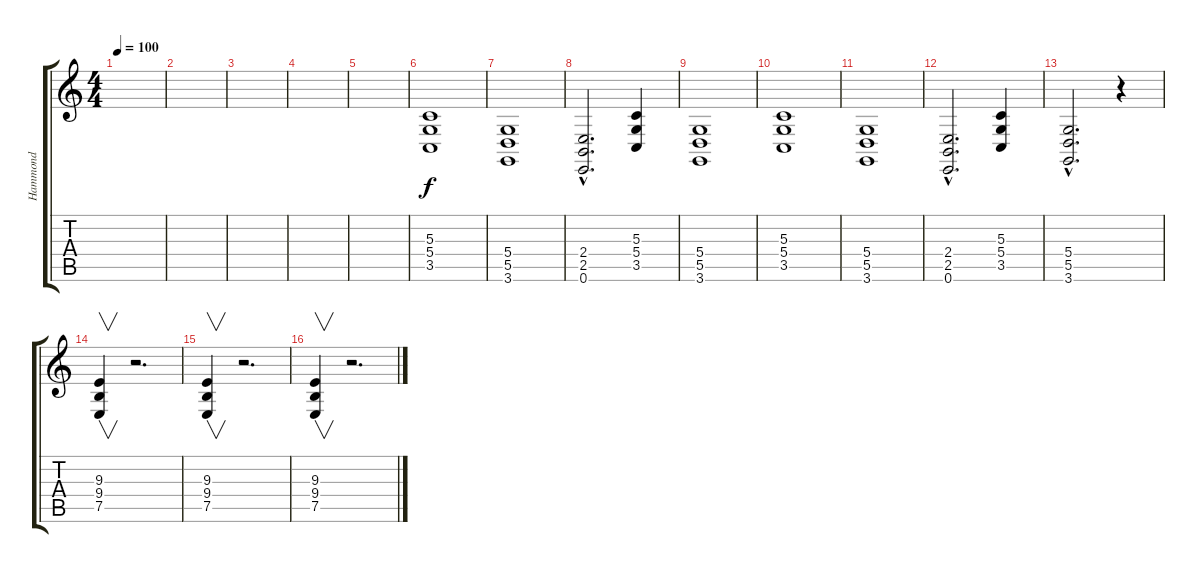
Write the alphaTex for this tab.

\track ("Hammond" "Hammond") {instrument drawbarorgan}
\staff {score tabs}
\tuning (E4 B3 G3 D3 A2 E2) {hide}
\ts (4 4)
\tempo 100
\clef g2
\ks c
|
|
|
|
|
(5.3 5.4 3.5).1 |
(5.4 5.5 3.6).1 |
(2.4{hac} 2.5{hac} 0.6{hac}).2{d} (5.3 5.4 3.5).4 |
(5.4 5.5 3.6).1 |
(5.3 5.4 3.5).1 |
(5.4 5.5 3.6).1 |
(2.4{hac} 2.5{hac} 0.6{hac}).2{d} (5.3 5.4 3.5).4 |
(5.4{hac} 5.5{hac} 3.6{hac}).2{d} r.4 |
(9.3 9.4 7.5).4{v} r.2{d} |
(9.3 9.4 7.5).4{v} r.2{d} |
(9.3 9.4 7.5).4{v} r.2{d}
